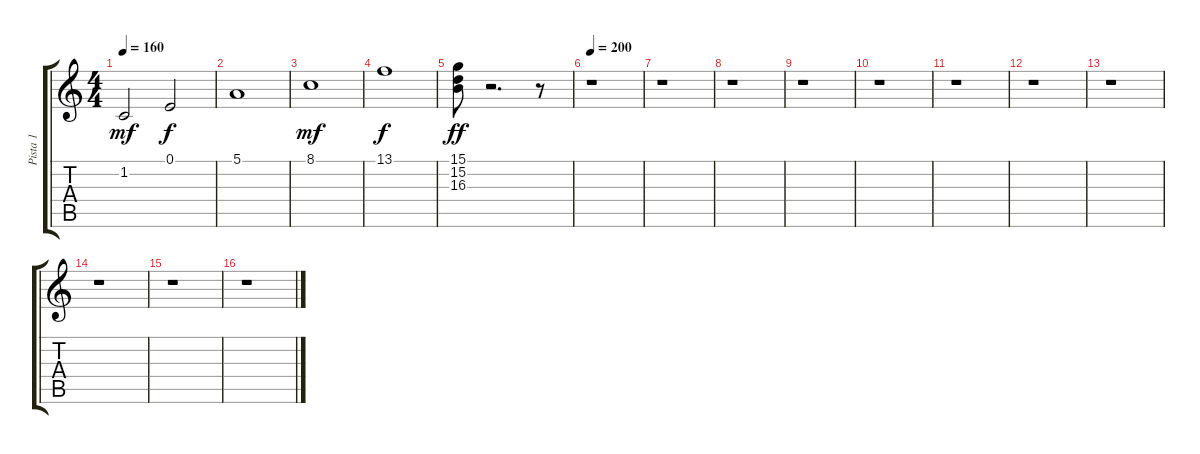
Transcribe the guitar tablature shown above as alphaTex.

\track ("Pista 1" "Pista 1") {instrument stringensemble1}
\staff {score tabs}
\tuning (E4 B3 G3 D3 A2 E2) {hide}
\ts (4 4)
\tempo 160
\clef g2
\ks c
1.2.2{dy mf} 0.1.2{dy f} |
5.1.1 |
8.1.1{dy mf} |
13.1.1{dy f} |
(15.1 15.2 16.3).8{dy ff} r.2{d} r.8 |
\tempo 200
r.1 |
r.1 |
r.1 |
r.1 |
r.1 |
r.1 |
r.1 |
r.1 |
r.1 |
r.1 |
r.1
